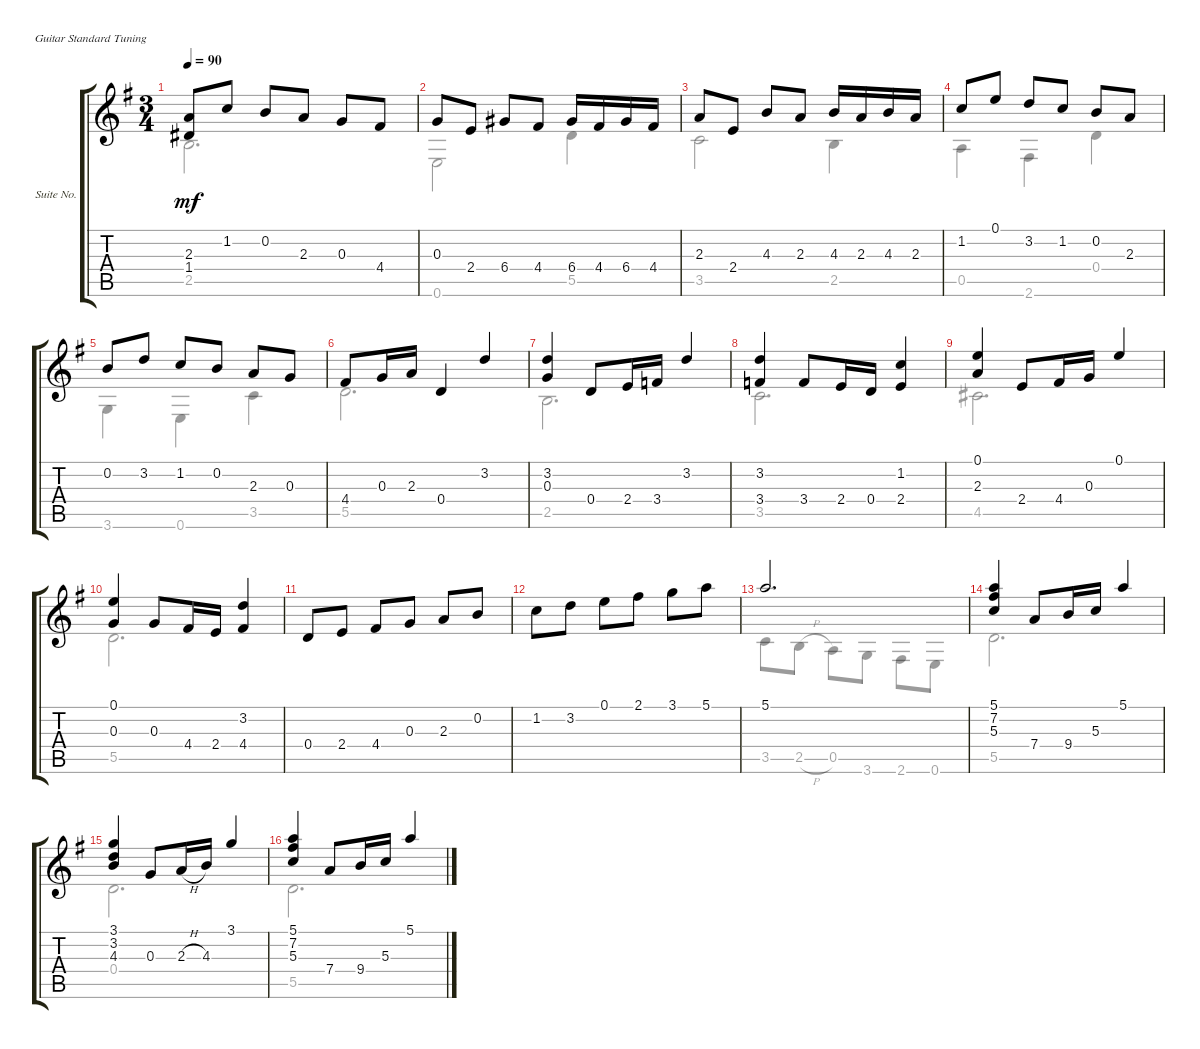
\bracketExtendMode groupsimilarinstruments
\firstSystemTrackNameOrientation horizontal
\otherSystemsTrackNameOrientation horizontal
\track ("Suite No. 16 in G - 6. Menuet" "Suite No. ") {instrument acousticguitarnylon}
\staff {score tabs}
\tuning (E4 B3 G3 D3 A2 E2)
\voice
\ts (3 4)
\tempo 90
\clef g2
\ks g
(2.3 1.4).8{dy mf} 1.2.8 0.2.8 2.3.8 0.3.8 4.4.8 |
0.3.8 2.4.8 6.4.8 4.4.8 6.4.16 4.4.16 6.4.16 4.4.16 |
2.3.8 2.4.8 4.3.8 2.3.8 4.3.16 2.3.16 4.3.16 2.3.16 |
1.2.8 0.1.8 3.2.8 1.2.8 0.2.8 2.3.8 |
0.2.8 3.2.8 1.2.8 0.2.8 2.3.8 0.3.8 |
4.4.8 0.3.16 2.3.16 0.4.4 3.2.4 |
(3.2 0.3).4 0.4.8 2.4.16 3.4.16 3.2.4 |
(3.2 3.4).4 3.4.8 2.4.16 0.4.16 (1.2 2.4).4 |
(0.1 2.3).4 2.4.8 4.4.16 0.3.16 0.1.4 |
(0.1 0.3).4 0.3.8 4.4.16 2.4.16 (3.2 4.4).4 |
0.4.8 2.4.8 4.4.8 0.3.8 2.3.8 0.2.8 |
1.2.8 3.2.8 0.1.8 2.1.8 3.1.8 5.1.8 |
5.1.2{d} |
(5.1 7.2 5.3).4 7.4.8 9.4.16 5.3.16 5.1.4 |
(3.1 3.2 4.3).4 0.3.8 2.3{h}.16 4.3.16 3.1.4 |
(5.1 7.2 5.3).4 7.4.8 9.4.16 5.3.16 5.1.4
\voice
\clef g2
\ottava regular
\simile none
\ks g
2.5.2{d dy mf} |
0.6.2 5.5.4 |
3.5.2 2.5.4 |
0.5.4 2.6.4 0.4.4 |
3.6.4 0.6.4 3.5.4 |
5.5.2{d} |
2.5.2{d} |
3.5.2{d} |
4.5.2{d} |
5.5.2{d} |
|
|
3.5.8 2.5{h}.8 0.5.8 3.6.8 2.6.8 0.6.8 |
5.5.2{d} |
0.4.2{d} |
5.5.2{d}
